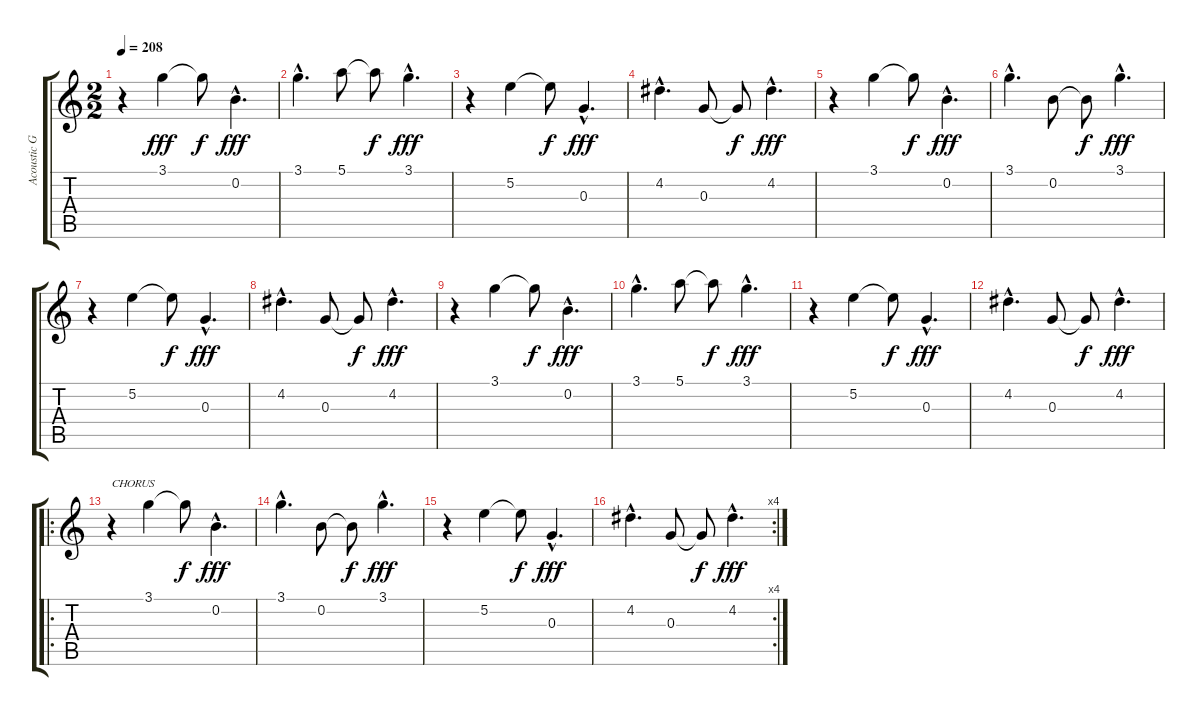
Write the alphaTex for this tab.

\track ("Acoustic Guitar" "Acoustic G") {instrument acousticguitarsteel}
\staff {score tabs}
\tuning (E4 B3 G3 D3 A2 E2) {hide}
\ts (2 2)
\tempo 208
\clef g2
\ks c
r.4{dy fff} 3.1.4 3.1{t}.8{dy f} 0.2{hac}.4{d dy fff} |
3.1{hac}.4{d} 5.1.8 5.1{t}.8{dy f} 3.1{hac}.4{d dy fff} |
r.4 5.2.4 5.2{t}.8{dy f} 0.3{hac}.4{d dy fff} |
4.2{hac}.4{d} 0.3.8 0.3{t}.8{dy f} 4.2{hac}.4{d dy fff} |
r.4 3.1.4 3.1{t}.8{dy f} 0.2{hac}.4{d dy fff} |
3.1{hac}.4{d} 0.2.8 0.2{t}.8{dy f} 3.1{hac}.4{d dy fff} |
r.4 5.2.4 5.2{t}.8{dy f} 0.3{hac}.4{d dy fff} |
4.2{hac}.4{d} 0.3.8 0.3{t}.8{dy f} 4.2{hac}.4{d dy fff} |
r.4 3.1.4 3.1{t}.8{dy f} 0.2{hac}.4{d dy fff} |
3.1{hac}.4{d} 5.1.8 5.1{t}.8{dy f} 3.1{hac}.4{d dy fff} |
r.4 5.2.4 5.2{t}.8{dy f} 0.3{hac}.4{d dy fff} |
4.2{hac}.4{d} 0.3.8 0.3{t}.8{dy f} 4.2{hac}.4{d dy fff} |
\ro
r.4{txt "CHORUS"} 3.1.4 3.1{t}.8{dy f} 0.2{hac}.4{d dy fff} |
3.1{hac}.4{d} 0.2.8 0.2{t}.8{dy f} 3.1{hac}.4{d dy fff} |
r.4 5.2.4 5.2{t}.8{dy f} 0.3{hac}.4{d dy fff} |
\rc 4
4.2{hac}.4{d} 0.3.8 0.3{t}.8{dy f} 4.2{hac}.4{d dy fff}
